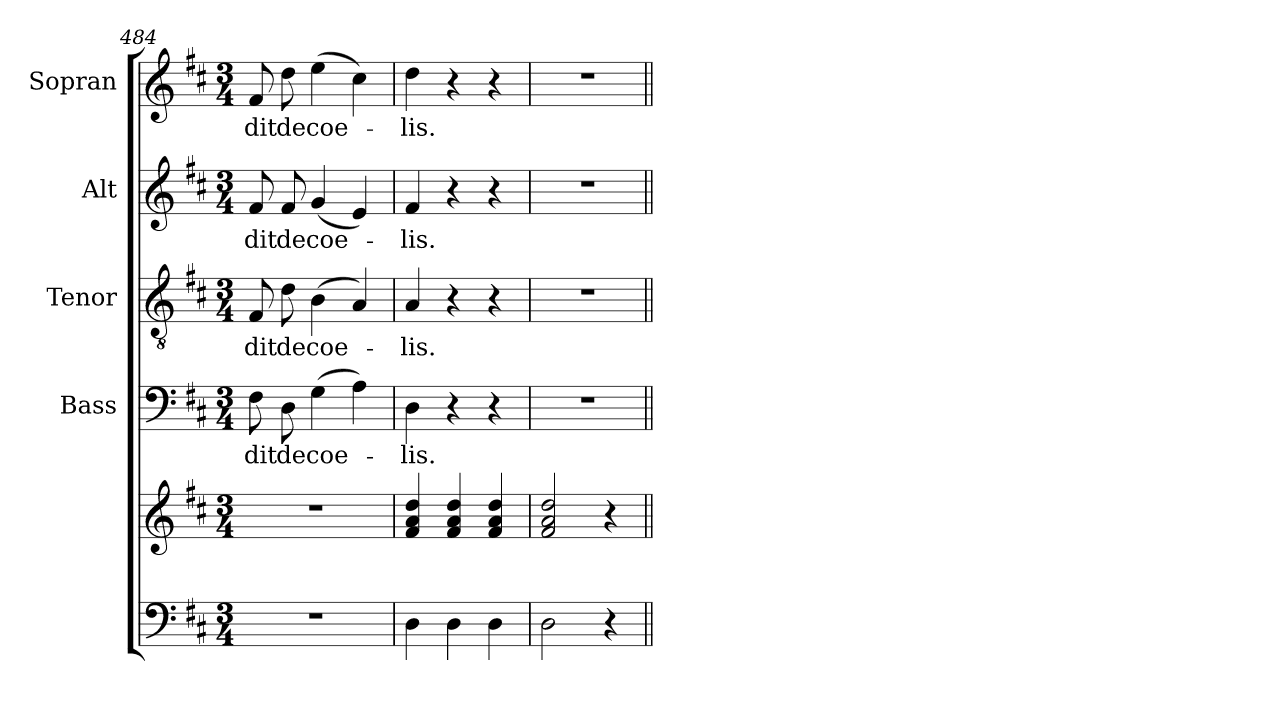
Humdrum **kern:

**kern	**kern	**kern	**text	**kern	**text	**kern	**text	**kern	**text
*part5	*part5	*part4	*part4	*part3	*part3	*part2	*part2	*part1	*part1
*staff6	*staff5	*staff4	*staff4	*staff3	*staff3	*staff2	*staff2	*staff1	*staff1
*	*	*I"Bass	*	*I"Tenor	*	*I"Alt	*	*I"Sopran	*
*	*	*I'B.	*	*I'T.	*	*I'A.	*	*I'S.	*
*clefF4	*clefG2	*clefF4	*	*clefGv2	*	*clefG2	*	*clefG2	*
*k[f#c#]	*k[f#c#]	*k[f#c#]	*	*k[f#c#]	*	*k[f#c#]	*	*k[f#c#]	*
*D:	*D:	*D:	*	*D:	*	*D:	*	*D:	*
*M3/4	*M3/4	*M3/4	*	*M3/4	*	*M3/4	*	*M3/4	*
=484	=484	=484	=484	=484	=484	=484	=484	=484	=484
!	!	!	!LO:LY:b	!	!LO:LY:b	!	!LO:LY:b	!	!LO:LY:b
2.r	2.r	8F#\	-dit	8F#/	-dit	8f#/	-dit	8f#/	-dit
!	!	!	!LO:LY:b	!	!LO:LY:b	!	!LO:LY:b	!	!LO:LY:b
.	.	8D\	de	8d\	de	8f#/	de	8dd\	de
!	!	!	!LO:LY:b	!	!LO:LY:b	!	!LO:LY:b	!	!LO:LY:b
.	.	(>4G\	coe-	(>4B\	coe-	(<4g/	coe-	(>4ee\	coe-
.	.	4A\)	.	4A/)	.	4e/)	.	4cc#\)	.
=485	=485	=485	=485	=485	=485	=485	=485	=485	=485
!	!	!	!LO:LY:b	!	!LO:LY:b	!	!LO:LY:b	!	!LO:LY:b
4D\	4f#/ 4a/ 4dd/	4D\	-lis.	4A/	-lis.	4f#/	-lis.	4dd\	-lis.
4D\	4f#/ 4a/ 4dd/	4r	.	4r	.	4r	.	4r	.
4D\	4f#/ 4a/ 4dd/	4r	.	4r	.	4r	.	4r	.
=486	=486	=486	=486	=486	=486	=486	=486	=486	=486
2D\	2f#/ 2a/ 2dd/	2.r	.	2.r	.	2.r	.	2.r	.
4r	4r	.	.	.	.	.	.	.	.
=||	=||	=||	=||	=||	=||	=||	=||	=||	=||
*-	*-	*-	*-	*-	*-	*-	*-	*-	*-
